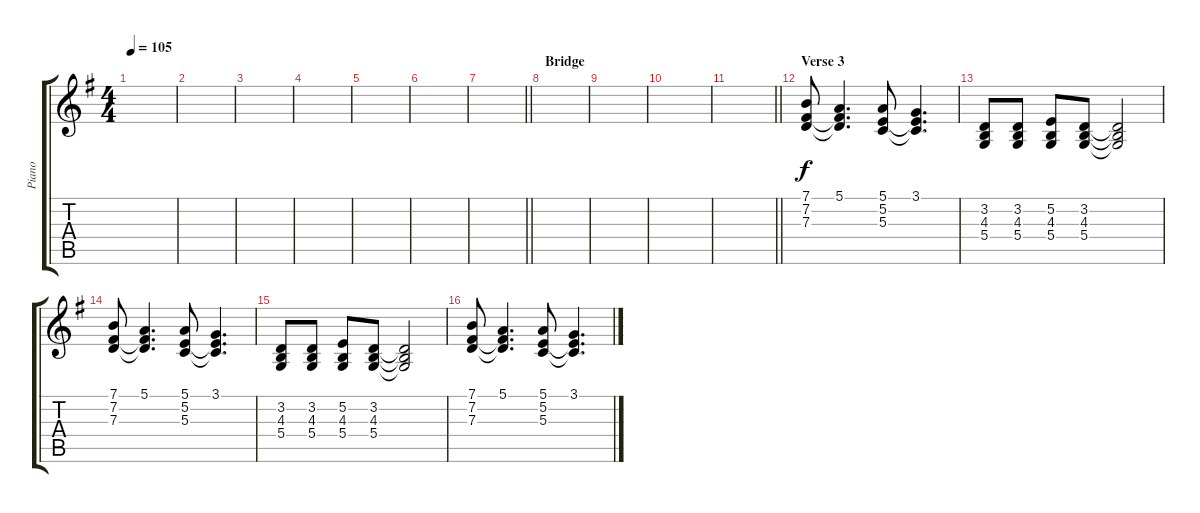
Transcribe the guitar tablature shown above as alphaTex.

\track ("Piano" "Piano") {instrument acousticgrandpiano}
\staff {score tabs}
\tuning (E4 B3 G3 D3 A2 E2) {hide}
\ts (4 4)
\tempo 105
\clef g2
\ks g
|
|
|
|
|
|
\barLineRight lightlight
|
\section ("" "Bridge")
|
|
|
\barLineRight lightlight
|
\section ("" "Verse 3")
(7.1 7.2 7.3).8 (5.1 7.2{t} 7.3{t}).4{d} (5.1 5.2 5.3).8 (3.1 5.2{t} 5.3{t}).4{d} |
(3.2 4.3 5.4).8 (3.2 4.3 5.4).8 (5.2 4.3 5.4).8 (3.2 4.3 5.4).8 (3.2{t} 4.3{t} 5.4{t}).2 |
(7.1 7.2 7.3).8 (5.1 7.2{t} 7.3{t}).4{d} (5.1 5.2 5.3).8 (3.1 5.2{t} 5.3{t}).4{d} |
(3.2 4.3 5.4).8 (3.2 4.3 5.4).8 (5.2 4.3 5.4).8 (3.2 4.3 5.4).8 (3.2{t} 4.3{t} 5.4{t}).2 |
(7.1 7.2 7.3).8 (5.1 7.2{t} 7.3{t}).4{d} (5.1 5.2 5.3).8 (3.1 5.2{t} 5.3{t}).4{d}
